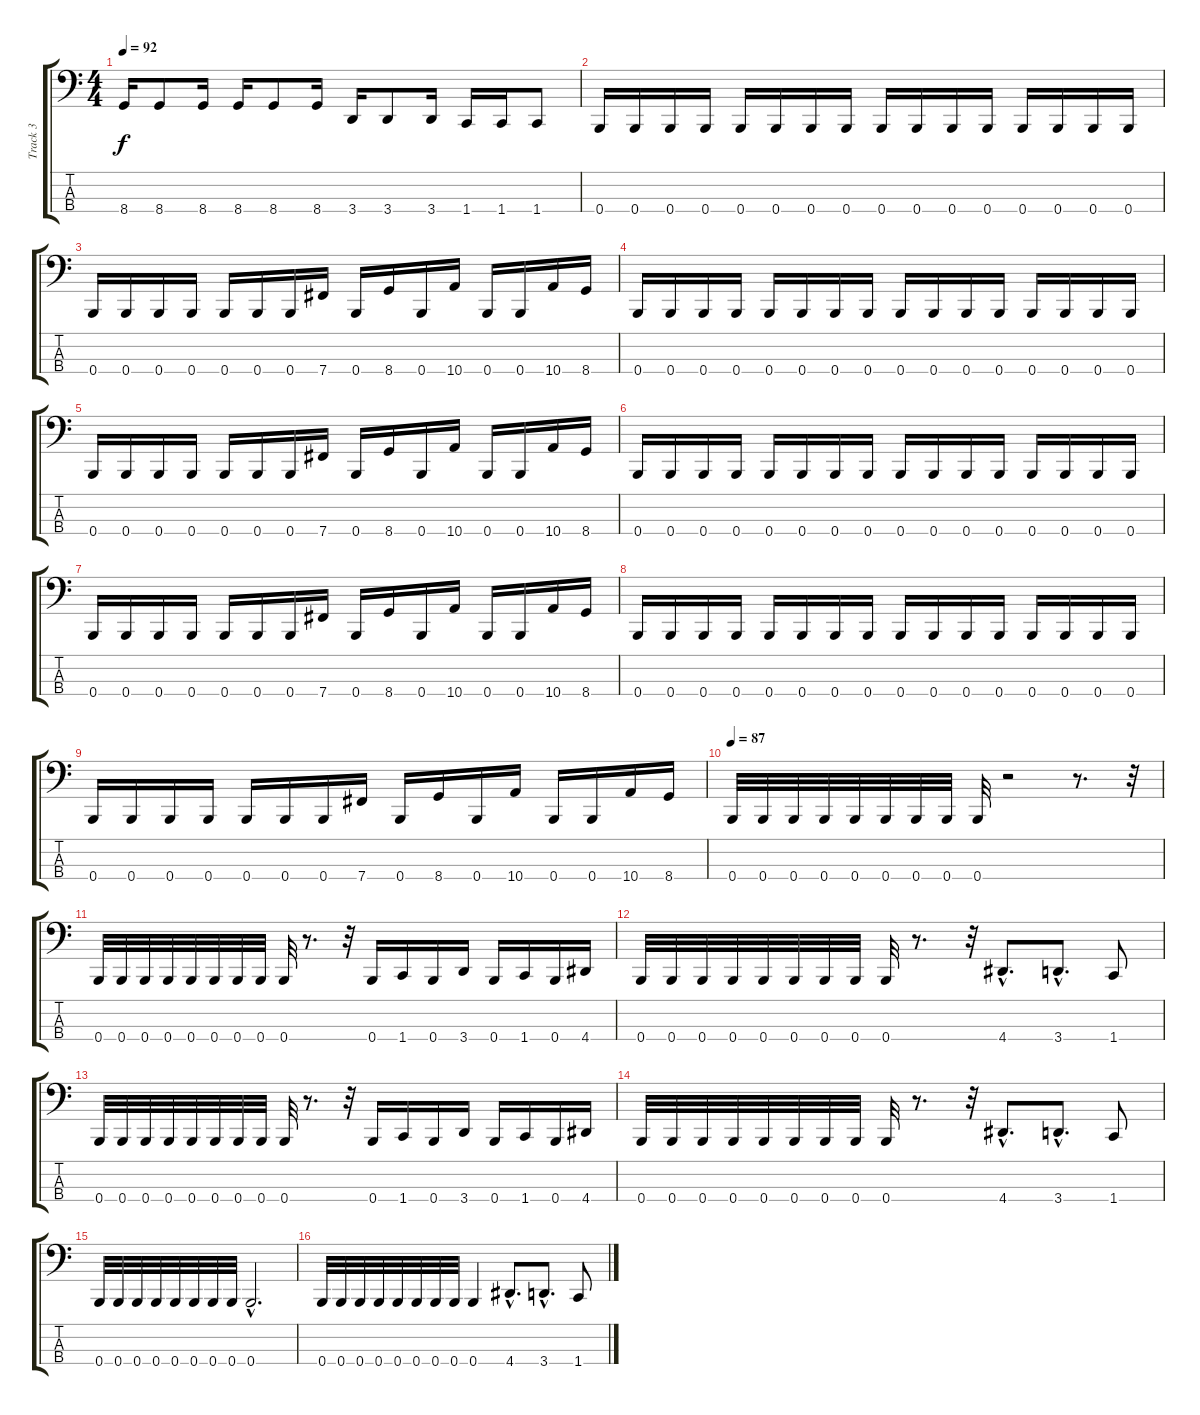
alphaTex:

\track ("Track 3" "Track 3") {instrument electricbasspick}
\staff {score tabs}
\tuning (E2 B1 Gb1 B0) {hide}
\ts (4 4)
\tempo 92
\clef f4
\ks c
8.4.16{dy f} 8.4.8 8.4.16 8.4.16 8.4.8 8.4.16 3.4.16 3.4.8 3.4.16 1.4.16 1.4.16 1.4.8 |
0.4.16 0.4.16 0.4.16 0.4.16 0.4.16 0.4.16 0.4.16 0.4.16 0.4.16 0.4.16 0.4.16 0.4.16 0.4.16 0.4.16 0.4.16 0.4.16 |
0.4.16 0.4.16 0.4.16 0.4.16 0.4.16 0.4.16 0.4.16 7.4.16 0.4.16 8.4.16 0.4.16 10.4.16 0.4.16 0.4.16 10.4.16 8.4.16 |
0.4.16 0.4.16 0.4.16 0.4.16 0.4.16 0.4.16 0.4.16 0.4.16 0.4.16 0.4.16 0.4.16 0.4.16 0.4.16 0.4.16 0.4.16 0.4.16 |
0.4.16 0.4.16 0.4.16 0.4.16 0.4.16 0.4.16 0.4.16 7.4.16 0.4.16 8.4.16 0.4.16 10.4.16 0.4.16 0.4.16 10.4.16 8.4.16 |
0.4.16 0.4.16 0.4.16 0.4.16 0.4.16 0.4.16 0.4.16 0.4.16 0.4.16 0.4.16 0.4.16 0.4.16 0.4.16 0.4.16 0.4.16 0.4.16 |
0.4.16 0.4.16 0.4.16 0.4.16 0.4.16 0.4.16 0.4.16 7.4.16 0.4.16 8.4.16 0.4.16 10.4.16 0.4.16 0.4.16 10.4.16 8.4.16 |
0.4.16 0.4.16 0.4.16 0.4.16 0.4.16 0.4.16 0.4.16 0.4.16 0.4.16 0.4.16 0.4.16 0.4.16 0.4.16 0.4.16 0.4.16 0.4.16 |
0.4.16 0.4.16 0.4.16 0.4.16 0.4.16 0.4.16 0.4.16 7.4.16 0.4.16 8.4.16 0.4.16 10.4.16 0.4.16 0.4.16 10.4.16 8.4.16 |
\tempo 87
0.4.32 0.4.32 0.4.32 0.4.32 0.4.32 0.4.32 0.4.32 0.4.32 0.4.32 r.2 r.8{d} r.32 |
0.4.32 0.4.32 0.4.32 0.4.32 0.4.32 0.4.32 0.4.32 0.4.32 0.4.32 r.8{d} r.32 0.4.16 1.4.16 0.4.16 3.4.16 0.4.16 1.4.16 0.4.16 4.4.16 |
0.4.32 0.4.32 0.4.32 0.4.32 0.4.32 0.4.32 0.4.32 0.4.32 0.4.32 r.8{d} r.32 4.4{hac}.8{d} 3.4{hac}.8{d} 1.4.8 |
0.4.32 0.4.32 0.4.32 0.4.32 0.4.32 0.4.32 0.4.32 0.4.32 0.4.32 r.8{d} r.32 0.4.16 1.4.16 0.4.16 3.4.16 0.4.16 1.4.16 0.4.16 4.4.16 |
0.4.32 0.4.32 0.4.32 0.4.32 0.4.32 0.4.32 0.4.32 0.4.32 0.4.32 r.8{d} r.32 4.4{hac}.8{d} 3.4{hac}.8{d} 1.4.8 |
0.4.32 0.4.32 0.4.32 0.4.32 0.4.32 0.4.32 0.4.32 0.4.32 0.4{hac}.2{d} |
0.4.32 0.4.32 0.4.32 0.4.32 0.4.32 0.4.32 0.4.32 0.4.32 0.4.4 4.4{hac}.8{d} 3.4{hac}.8{d} 1.4.8
